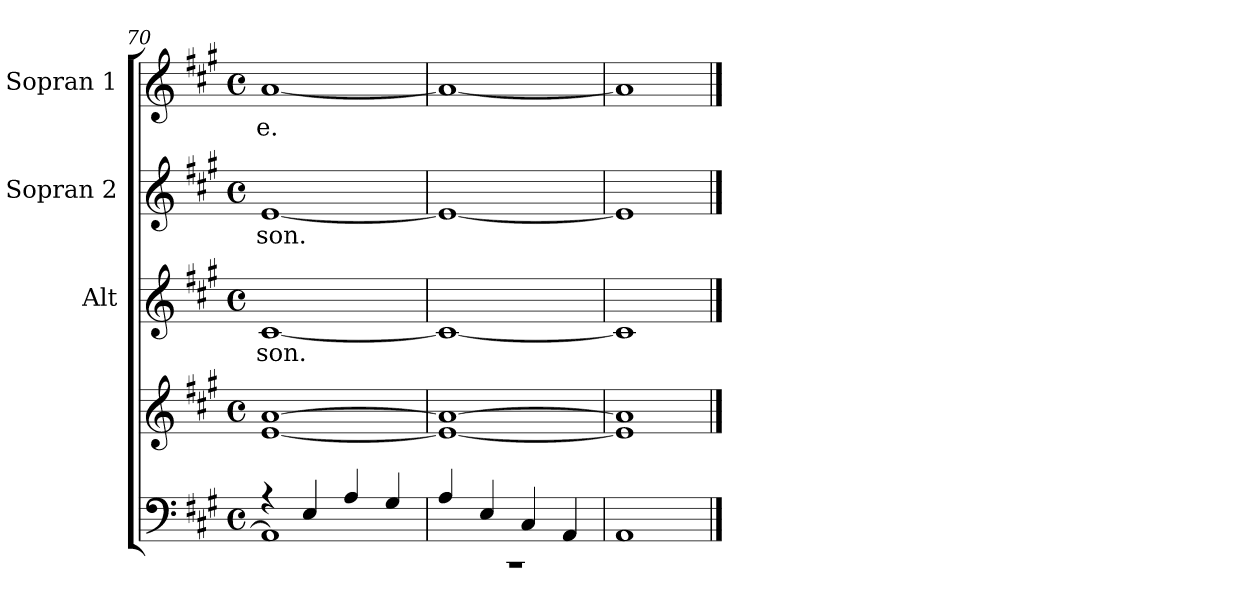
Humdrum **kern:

**kern	**kern	**kern	**text	**kern	**text	**kern	**text
*part4	*part4	*part3	*part3	*part2	*part2	*part1	*part1
*staff5	*staff4	*staff3	*staff3	*staff2	*staff2	*staff1	*staff1
*	*	*I"Alt	*	*I"Sopran 2	*	*I"Sopran 1	*
*	*	*I'A.	*	*I'S. 2	*	*I'S. 1	*
*clefF4	*clefG2	*clefG2	*	*clefG2	*	*clefG2	*
*k[f#c#g#]	*k[f#c#g#]	*k[f#c#g#]	*	*k[f#c#g#]	*	*k[f#c#g#]	*
*A:	*A:	*A:	*	*A:	*	*A:	*
*M4/4	*M4/4	*M4/4	*	*M4/4	*	*M4/4	*
*met(c)	*met(c)	*met(c)	*	*met(c)	*	*met(c)	*
=70	=70	=70	=70	=70	=70	=70	=70
*^	*	*	*	*	*	*	*
!	!	!	!	!LO:LY:b	!	!LO:LY:b	!	!LO:LY:b
4rG	1AA]	[1e [1a	[1c#	-son.	[1e	-son.	[1a	-e.
4E/	.	.	.	.	.	.	.	.
4A/	.	.	.	.	.	.	.	.
4G#/	.	.	.	.	.	.	.	.
=71	=71	=71	=71	=71	=71	=71	=71	=71
4A/	1rDD	1e_ 1a_	1c#_	.	1e_	.	1a_	.
4E/	.	.	.	.	.	.	.	.
4C#/	.	.	.	.	.	.	.	.
4AA/	.	.	.	.	.	.	.	.
*v	*v	*	*	*	*	*	*	*
=72	=72	=72	=72	=72	=72	=72	=72
1AA	1e] 1a]	1c#]	.	1e]	.	1a]	.
==	==	==	==	==	==	==	==
*-	*-	*-	*-	*-	*-	*-	*-
